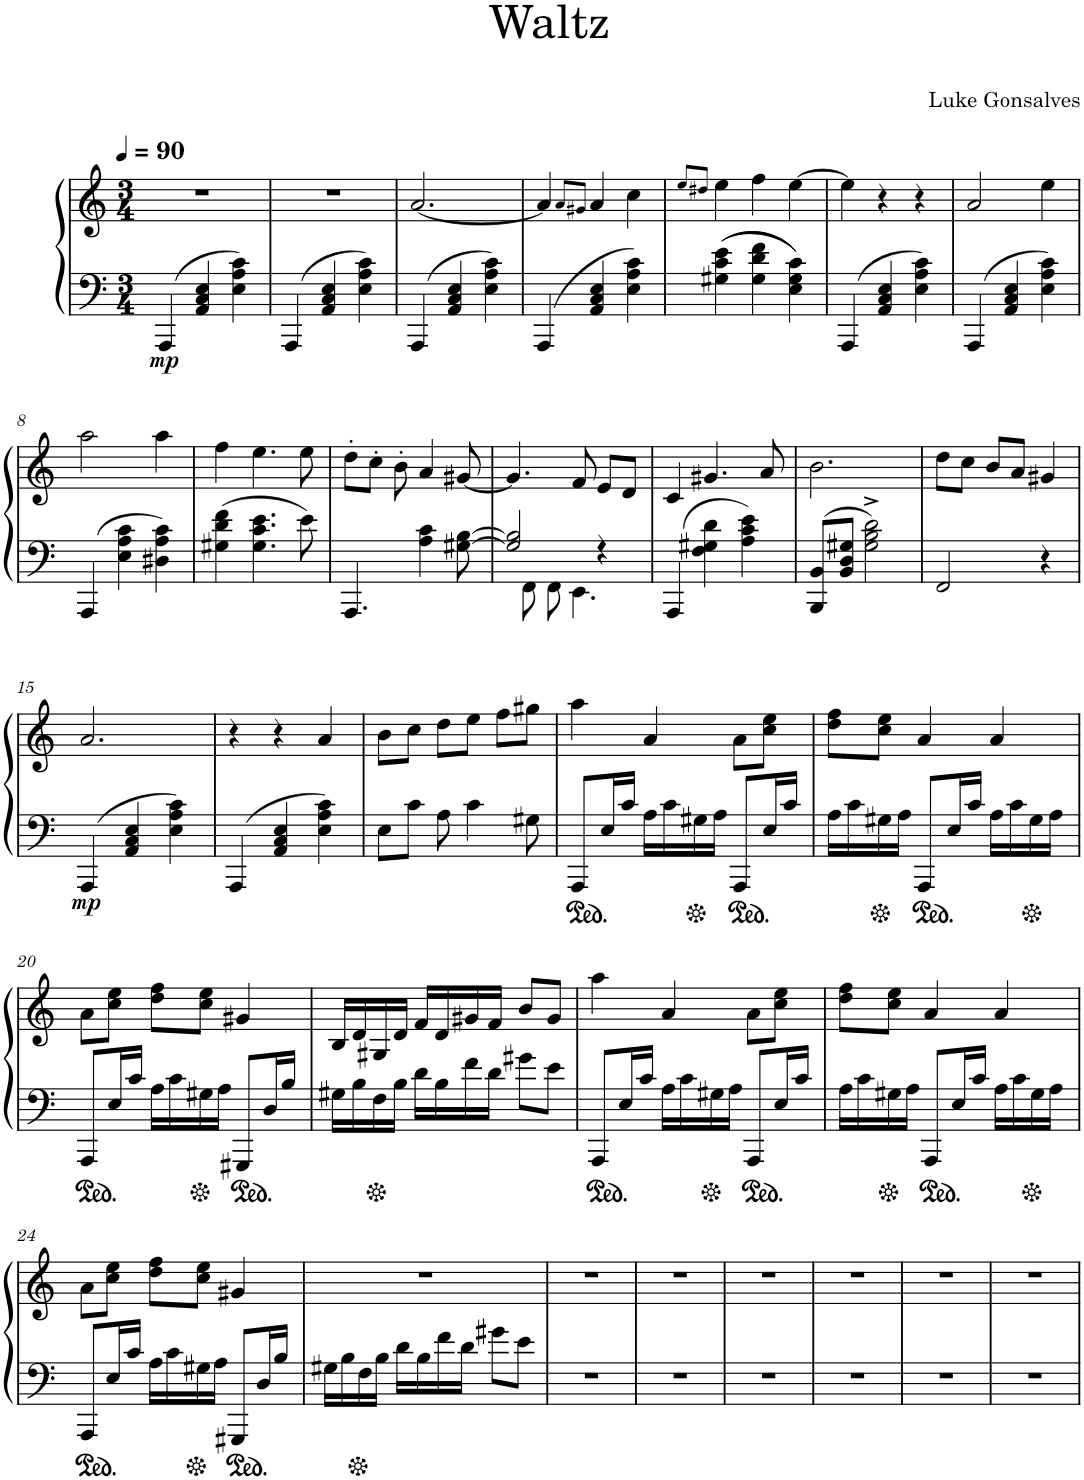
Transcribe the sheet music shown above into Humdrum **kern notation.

**kern	**kern	**dynam
*part1	*part1	*part1
*staff2	*staff1	*staff1/2
*I"Piano	*	*
*I'Pno.	*	*
*clefF4	*clefG2	*
*k[]	*k[]	*
*M3/4	*M3/4	*
*MM90	*MM90	*
=1	=1	=1
!	!	!LO:DY:b=2
4AAA/	2.r	mp
4AA/ 4C/ 4E/	.	.
4E\ 4A\ 4c\	.	.
=2	=2	=2
4AAA/	2.r	.
4AA/ 4C/ 4E/	.	.
4E\ 4A\ 4c\	.	.
=3	=3	=3
4AAA/	[2.a/	.
4AA/ 4C/ 4E/	.	.
4E\ 4A\ 4c\	.	.
=4	=4	=4
4AAA/	4a/]	.
.	8qa/L	.
.	8qg#X/J	.
4AA/ 4C/ 4E/	4a/	.
4E\ 4A\ 4c\	4cc\	.
=5	=5	=5
.	8qee/L	.
.	8qdd#X/J	.
4G#X\ 4c\ 4e\	4ee\	.
4G#\ 4d\ 4f\	4ff\	.
4E\ 4G#\ 4c\	[4ee\	.
=6	=6	=6
4AAA/	4ee\]	.
4AA/ 4C/ 4E/	4r	.
4E\ 4A\ 4c\	4r	.
=7	=7	=7
4AAA/	2a/	.
4AA/ 4C/ 4E/	.	.
4E\ 4A\ 4c\	4ee\	.
!!LO:LB:g=z
=8	=8	=8
4AAA/	2aa\	.
4E\ 4A\ 4c\	.	.
4D#X\ 4A\ 4c\	4aa\	.
=9	=9	=9
4G#X\ 4d\ 4f\	4ff\	.
4.G#\ 4.c\ 4.e\	4.ee\	.
8e\	8ee\	.
=10	=10	=10
4.AAA/	8dd'\L	.
.	8cc'\J	.
.	8b'\	.
4A\ 4c\	4a/	.
[8G#X\ [8B\	[8g#X/	.
=11	=11	=11
*^	*	*
2G#/] 2B/]	8ryy	4.g#/]	.
.	8FF\	.	.
.	8FF\	.	.
.	4.EE\	8f/	.
4r	.	8e/L	.
.	.	8d/J	.
*v	*v	*	*
=12	=12	=12
4AAA/	4c/	.
4F\ 4G#X\ 4d\	4.g#X/	.
4A\ 4c\ 4e\	.	.
.	8a/	.
=13	=13	=13
8BBB/ 8BB/L	2.b\	.
8BB/ 8D/ 8G#X/J	.	.
2G#\^ 2B\^ 2d\^	.	.
=14	=14	=14
2FF/	8dd\L	.
.	8cc\J	.
.	8b/L	.
.	8a/J	.
4r	4g#X/	.
!!LO:LB:g=z
=15	=15	=15
!	!	!LO:DY:b=2
4AAA/	2.a/	mp
4AA/ 4C/ 4E/	.	.
4E\ 4A\ 4c\	.	.
=16	=16	=16
4AAA/	4r	.
4AA/ 4C/ 4E/	4r	.
4E\ 4A\ 4c\	4a/	.
=17	=17	=17
8E\L	8b\L	.
8c\J	8cc\J	.
8A\	8dd\L	.
4c\	8ee\J	.
.	8ff\L	.
8G#X\	8gg#X\J	.
=18	=18	=18
8AAA/L	4aa\	.
16E/L	.	.
16c/JJ	.	.
16A\LL	4a/	.
16c\	.	.
16G#X\	.	.
16A\JJ	.	.
8AAA/L	8a\L	.
16E/L	8cc\ 8ee\J	.
16c/JJ	.	.
=19	=19	=19
16A\LL	8dd\ 8ff\L	.
16c\	.	.
16G#X\	8cc\ 8ee\J	.
16A\JJ	.	.
8AAA/L	4a/	.
16E/L	.	.
16c/JJ	.	.
16A\LL	4a/	.
16c\	.	.
16G#\	.	.
16A\JJ	.	.
!!LO:LB:g=z
=20	=20	=20
8AAA/L	8a\L	.
16E/L	8cc\ 8ee\J	.
16c/JJ	.	.
16A\LL	8dd\ 8ff\L	.
16c\	.	.
16G#X\	8cc\ 8ee\J	.
16A\JJ	.	.
8GGG#X/L	4g#X/	.
16D/L	.	.
16B/JJ	.	.
=21	=21	=21
16G#X\LL	16B/LL	.
16B\	16d/	.
16F\	16G#X/	.
16B\JJ	16d/JJ	.
16d\LL	16f/LL	.
16B\	16d/	.
16f\	16g#X/	.
16d\JJ	16f/JJ	.
8g#X\L	8b/L	.
8e\J	8g#/J	.
=22	=22	=22
8AAA/L	4aa\	.
16E/L	.	.
16c/JJ	.	.
16A\LL	4a/	.
16c\	.	.
16G#X\	.	.
16A\JJ	.	.
8AAA/L	8a\L	.
16E/L	8cc\ 8ee\J	.
16c/JJ	.	.
=23	=23	=23
16A\LL	8dd\ 8ff\L	.
16c\	.	.
16G#X\	8cc\ 8ee\J	.
16A\JJ	.	.
8AAA/L	4a/	.
16E/L	.	.
16c/JJ	.	.
16A\LL	4a/	.
16c\	.	.
16G#\	.	.
16A\JJ	.	.
!!LO:LB:g=z
=24	=24	=24
8AAA/L	8a\L	.
16E/L	8cc\ 8ee\J	.
16c/JJ	.	.
16A\LL	8dd\ 8ff\L	.
16c\	.	.
16G#X\	8cc\ 8ee\J	.
16A\JJ	.	.
8GGG#X/L	4g#X/	.
16D/L	.	.
16B/JJ	.	.
=25	=25	=25
16G#X\LL	2.r	.
16B\	.	.
16F\	.	.
16B\JJ	.	.
16d\LL	.	.
16B\	.	.
16f\	.	.
16d\JJ	.	.
8g#X\L	.	.
8e\J	.	.
=26	=26	=26
2.r	2.r	.
=27	=27	=27
2.r	2.r	.
=28	=28	=28
2.r	2.r	.
=29	=29	=29
2.r	2.r	.
=30	=30	=30
2.r	2.r	.
=31	=31	=31
2.r	2.r	.
=	=	=
*-	*-	*-
